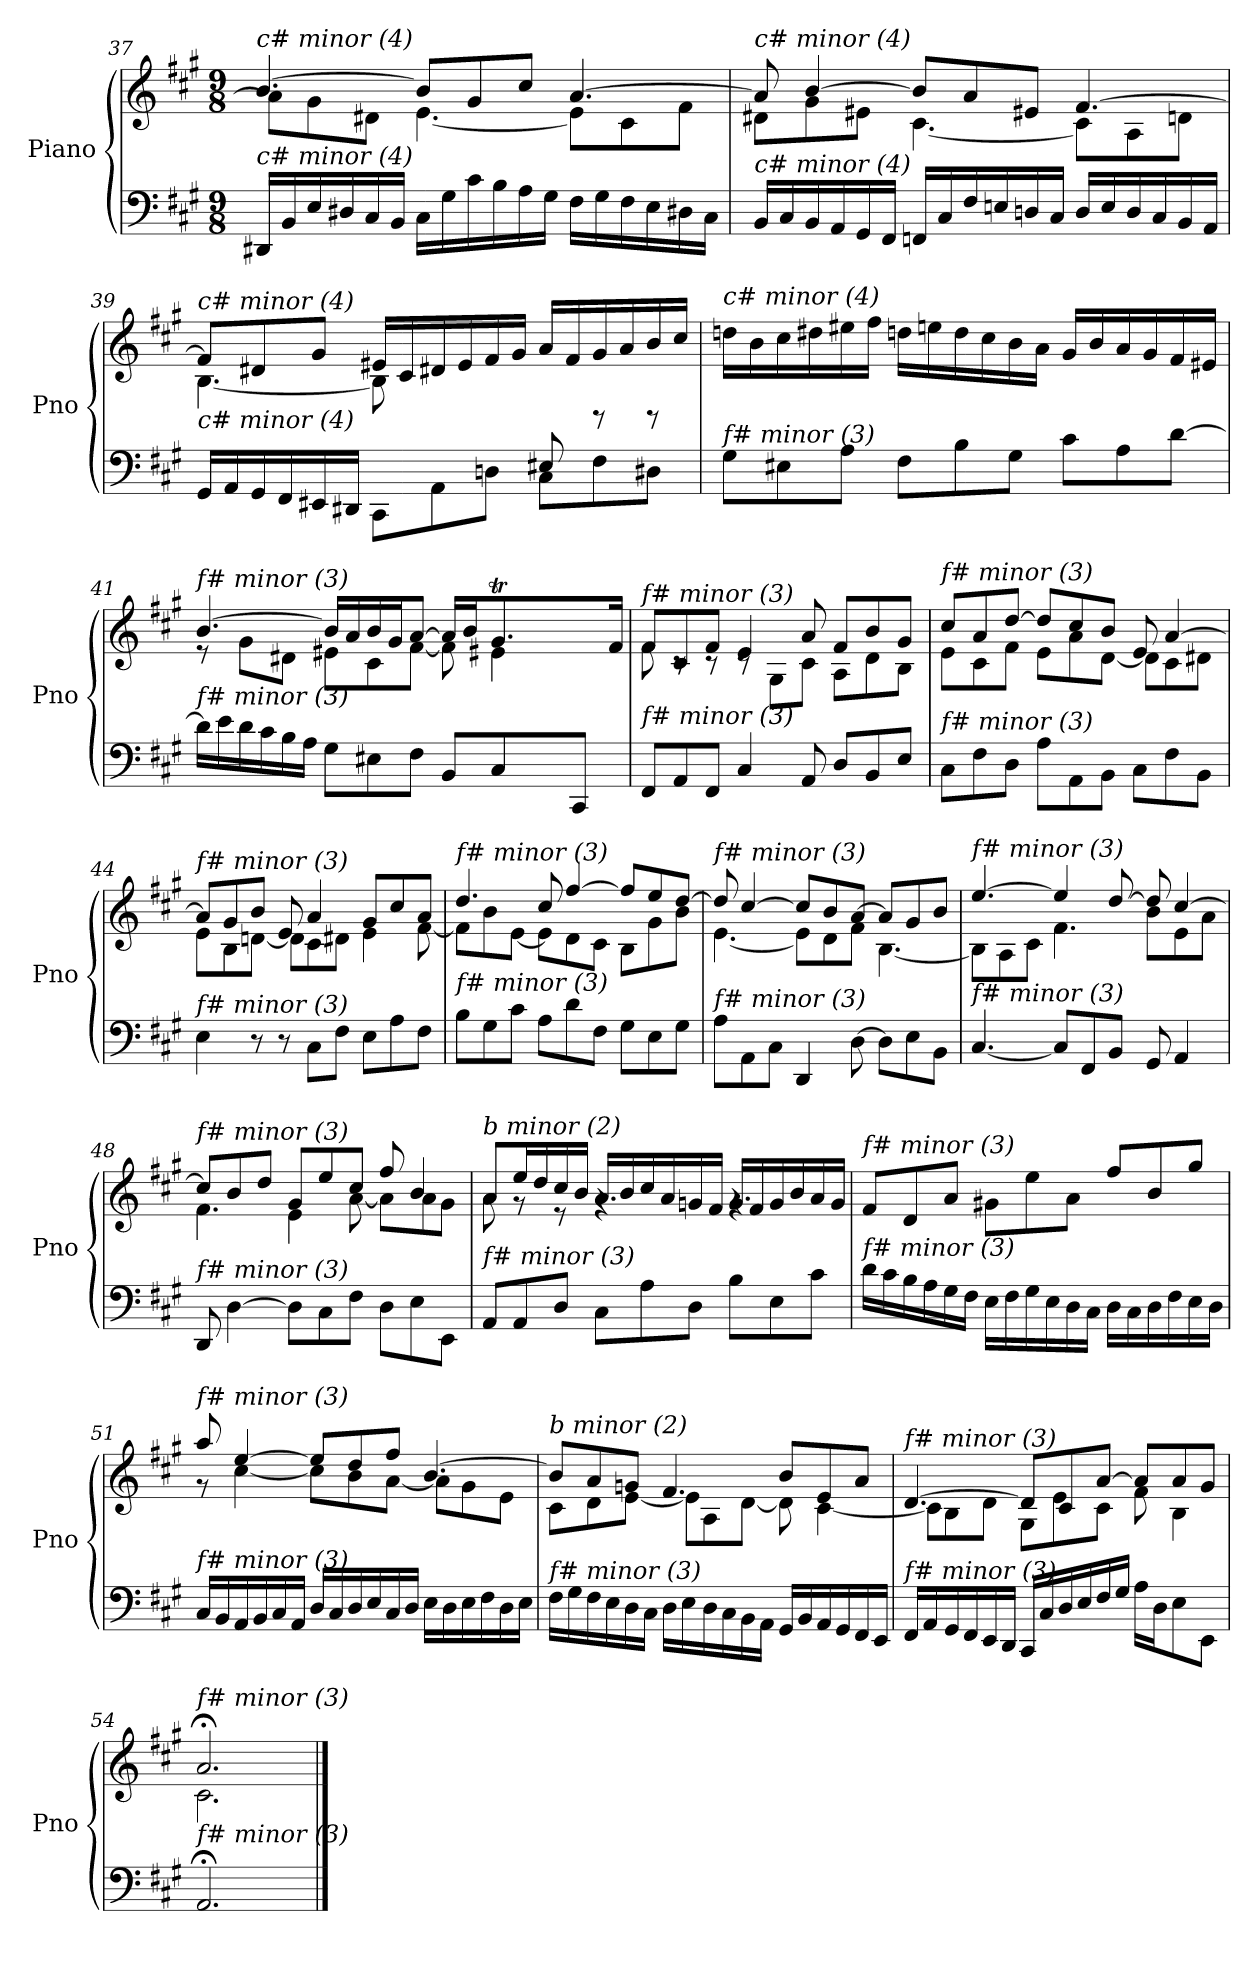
**kern	**kern
*part1	*part1
*staff2	*staff1
*I"Piano	*
*I'Pno	*
*clefF4	*clefG2
*k[f#c#g#]	*k[f#c#g#]
*M9/8	*M9/8
=37	=37
*	*^
!	!LO:TX:i:t=c# minor (4)	!
!LO:TX:i:t=c# minor (4)	!	!
16DD#X/LL	[4.b/	8a\L]
16BB/	.	.
16E/	.	8g#\
16D#X/	.	.
16C#/	.	8d#X\J
16BB/JJ	.	.
16C#\LL	8b/L]	[4.e\
16G#\	.	.
16c#\	8g#/	.
16B\	.	.
16A\	8cc#/J	.
16G#\JJ	.	.
16F#\LL	[4.a/	8e\L]
16G#\	.	.
16F#\	.	8c#\
16E\	.	.
16D#X\	.	8f#\J
16C#\JJ	.	.
!!LO:LB:g=z	!!
=38	=38	=38
!	!LO:TX:i:t=c# minor (4)	!
!LO:TX:i:t=c# minor (4)	!	!
16BB/LL	8a/]	8d#X\L
16C#/	.	.
16BB/	[4b/	8g#\
16AA/	.	.
16GG#/	.	8e#X\J
16FF#/JJ	.	.
16FFni/LL	8b/L]	[4.c#\
16C#/	.	.
16F#/	8a/	.
16En/	.	.
16Dn/	8e#X/J	.
16C#/JJ	.	.
16D/LL	[4.f#/	8c#\L]
16E/	.	.
16D/	.	8A\
16C#/	.	.
16BB/	.	8dn\J
16AA/JJ	.	.
=39	=39	=39
*^	*	*
!	!	!LO:TX:i:t=c# minor (4)	!
!LO:TX:i:t=c# minor (4)	!	!	!
16GG#/LL	2ryy	8f#/L]	[4.B\
16AA/	.	.	.
16GG#/	.	8d#X/	.
16FF#/	.	.	.
16EE#X/	.	8g#/J	.
16DD#X/JJ	.	.	.
8CC#\L	.	16e#X/LL	8B\L]
.	.	16c#/	.
8AA\	8A/	16d#X/	2ryy
.	.	16e#/	.
8Dn\J	8B/J	16f#/	.
.	.	16g#/JJ	.
8C#\L	8E#X/	16a/LL	.
.	.	16f#/	.
8F#\	8rg	16g#/	.
.	.	16a/	.
8D#X\J	8rg	16b/	8ryy
.	.	16cc#/JJ	.
*v	*v	*	*
*	*v	*v
!!LO:LB:g=z
=40	=40
!	!LO:TX:i:t=c# minor (4)
!LO:TX:i:t=f# minor (3)	!
8G#\L	16ddn\LL
.	16b\
8E#X\	16cc#\
.	16dd#X\
8A\J	16ee#X\
.	16ff#\JJ
8F#\L	16ddn\LL
.	16een\
8B\	16dd\
.	16cc#\
8G#\J	16b\
.	16a\JJ
8c#\L	16g#/LL
.	16b/
8A\	16a/
.	16g#/
[8d\J	16f#/
.	16e#X/JJ
=41	=41
*^	*^
*	*	*	*^
!	!	!LO:TX:i:t=f# minor (3)	!	!
!LO:TX:i:t=f# minor (3)	!	!	!	!
2..ryy	16d\LL]	[4.b/	8r	2..ryy
.	16e\	.	.	.
.	16d\	.	8g#\L	.
.	16c#\	.	.	.
.	16B\	.	8d#X\J	.
.	16A\JJ	.	.	.
.	8G#\L	16b/LL]	8e#X\L	.
.	.	16a/	.	.
.	8E#X\	16b/	8c#\	.
.	.	16g#/J	.	.
.	8F#\J	[8a/J	[8f#\J	.
.	8BB/L	16a/LL]	8f#\]	.
.	.	16b/J	.	.
8.ryy	8C#/	8.g#t/	4e#X\	32ayy
.	.	.	.	32g#yy
.	.	.	.	32ayy
.	.	.	.	32g#yy
.	8CC#/J	.	.	32ayy
.	.	.	.	32g#yy
16ryy	.	16f#/Jk	.	16ryy
*v	*v	*	*	*
!!LO:PB:g=z
=42	=42	=42	=42
!	!LO:TX:i:t=f# minor (3)	!	!
!LO:TX:i:t=f# minor (3)	!	!	!
*	*	*v	*v
8FF#/L	8f#/L	8f#\
8AA/	8c#/	8rc
8FF#/J	8f#/J	8rc
4C#/	4e/	8rc
.	.	8G#\L
8AA/	8a/	8c#\J
8D/L	8f#/L	8A\L
8BB/	8b/	8d\
8E/J	8g#/J	8B\J
!!LO:LB:g=z	!!
=43	=43	=43
!	!LO:TX:i:t=f# minor (3)	!
!LO:TX:i:t=f# minor (3)	!	!
8C#\L	8cc#/L	8e\L
8F#\	8a/	8c#\
8D\J	[8dd/J	8f#\J
8A\L	8dd/L]	8e\L
8AA\	8cc#/	8a\
8BB\J	8b/J	[8d\J
8C#\L	8e/	8d\L]
8F#\	[4a/	8c#\
8BB\J	.	8d#X\J
=44	=44	=44
!	!LO:TX:i:t=f# minor (3)	!
!LO:TX:i:t=f# minor (3)	!	!
4E\	8a/L]	8e\L
.	8g#/	8B\
8r	8b/J	[8dn\J
8r	8e/	8d\L]
8C#\L	4a/	8c#\
8F#\J	.	8d#X\J
8E\L	8g#/L	4e\
8A\	8cc#/	.
8F#\J	8a/J	[8f#\
=45	=45	=45
!	!LO:TX:i:t=f# minor (3)	!
!LO:TX:i:t=f# minor (3)	!	!
8B\L	4.dd/	8f#\L]
8G#\	.	8b\
8c#\J	.	[8e\J
8A\L	8cc#/	8e\L]
8d\	[4ff#/	8d\
8F#\J	.	8c#\J
8G#\L	8ff#/L]	8B\L
8E\	8ee/	8g#\
8G#\J	[8dd/J	8b\J
=46	=46	=46
!	!LO:TX:i:t=f# minor (3)	!
!LO:TX:i:t=f# minor (3)	!	!
8A\L	8dd/]	[4.e\
8AA\	[4cc#/	.
8C#\J	.	.
4DD/	8cc#/L]	8e\L]
.	8b/	8d\
[8D\	[8a/J	8f#\J
8D\L]	8a/L]	[4.B\
8E\	8g#/	.
8BB\J	8b/J	.
!!LO:LB:g=z	!!
=47	=47	=47
!	!LO:TX:i:t=f# minor (3)	!
!LO:TX:i:t=f# minor (3)	!	!
[4.C#/	[4.ee/	8B\L]
.	.	8A\
.	.	8c#\J
8C#/L]	4ee/]	4.f#\
8FF#/	.	.
8BB/J	[8dd/	.
8GG#/	8dd/]	8b\L
4AA/	[4cc#/	8e\
.	.	8a\J
=48	=48	=48
!	!LO:TX:i:t=f# minor (3)	!
!LO:TX:i:t=f# minor (3)	!	!
8DD/	8cc#/L]	4.f#\
[4D\	8b/	.
.	8dd/J	.
8D\L]	8g#/L	4e\
8C#\	8ee/	.
8F#\J	8cc#/J	[8a\
8D\L	8ff#/	8a\L]
8E\	4b/	8a\
8EE\J	.	8g#\J
=49	=49	=49
!	!LO:TX:i:t=b minor (2)	!
!LO:TX:i:t=f# minor (3)	!	!
8AA/L	8a/L	8a\
8AA/	16ee/L	8r
.	16dd/	.
8D/J	16cc#/	8r
.	16b/JJ	.
8C#\L	16a/LL	4.rg
.	16b/	.
8A\	16cc#/	.
.	16a/	.
8D\J	16gn/	.
.	16f#/JJ	.
8B\L	16g/LL	4.rg
.	16f#/	.
8E\	16g/	.
.	16b/	.
8c#\J	16a/	.
.	16g/JJ	.
*	*v	*v
!!LO:LB:g=z
=50	=50
!	!LO:TX:i:t=f# minor (3)
!LO:TX:i:t=f# minor (3)	!
16d\LL	8f#/L
16c#\	.
16B\	8d/
16A\	.
16G#\	8a/J
16F#\JJ	.
16E\LL	8g#X\L
16F#\	.
16G#\	8ee\
16E\	.
16D\	8a\J
16C#\JJ	.
16D\LL	8ff#/L
16C#\	.
16D\	8b/
16F#\	.
16E\	8gg#/J
16D\JJ	.
=51	=51
*	*^
!	!LO:TX:i:t=f# minor (3)	!
!LO:TX:i:t=f# minor (3)	!	!
16C#/LL	8aa/	8r
16BB/	.	.
16AA/	[4ee/	[4cc#\
16BB/	.	.
16C#/	.	.
16AA/JJ	.	.
16D/LL	8ee/L]	8cc#\L]
16C#/	.	.
16D/	8dd/	8b\
16E/	.	.
16C#/	8ff#/J	[8a\J
16D/JJ	.	.
16E\LL	[4.b/	8a\L]
16D\	.	.
16E\	.	8g#\
16F#\	.	.
16D\	.	8e\J
16E\JJ	.	.
!!LO:LB:g=z	!!
=52	=52	=52
!	!LO:TX:i:t=b minor (2)	!
!LO:TX:i:t=f# minor (3)	!	!
16F#\LL	8b/L]	8c#\L
16G#\	.	.
16F#\	8a/	8d\
16E\	.	.
16D\	8gn/J	[8e\J
16C#\JJ	.	.
16D\LL	4.f#/	8e\L]
16E\	.	.
16D\	.	8A\
16C#\	.	.
16BB\	.	[8d\J
16AA\JJ	.	.
16GG#/LL	8b/L	8d\]
16BB/	.	.
16AA/	8e/	[4c#\
16GG#/	.	.
16FF#/	8a/J	.
16EE/JJ	.	.
=53	=53	=53
!	!LO:TX:i:t=f# minor (3)	!
!LO:TX:i:t=f# minor (3)	!	!
16FF#/LL	[4.d/	8c#\L]
16AA/	.	.
16GG#/	.	8B\
16FF#/	.	.
16EE/	.	8d\J
16DD/JJ	.	.
16CC#/LL	8d/L]	8G#\L
16C#/	.	.
16D/	8c#/	8e\
16E/	.	.
16F#/	[8a/J	8c#\J
16G#/JJ	.	.
16A\LL	8a/L]	8f#\
16D\J	.	.
8E\	8a/	4B\
8EE\J	8g#/J	.
=54	=54	=54
!	!LO:TX:i:t=f# minor (3)	!
!LO:TX:i:t=f# minor (3)	!	!
2.AA;/	2.a;</	2.c#\
*	*v	*v
==	==
*-	*-
